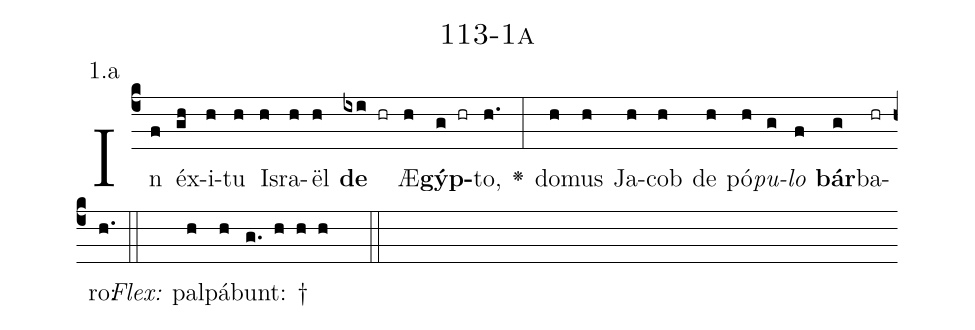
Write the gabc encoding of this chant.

name: 113-1a;
annotation: 1.a;
%%
(c4)In(f) éx(gh)i(h)tu(h) Is(h)ra(h)ël(h) <b>de</b>(ixi hr) Æ(h)<b>gýp</b>(g hr)to,(h.) <v>\greheightstar</v>(:) do(h)mus(h) Ja(h)cob(h) de(h) pó(h)<i>pu</i>(g)<i>lo</i>(f) <b>bár</b>(g)ba(hr)ro:(h.) (::)
<i>Flex:</i>()  pal(h)pá(h)bunt: †(g. h h h  ::)

%E(h) u(h) o(g) u(f) a(g) e.(h.) (::)
